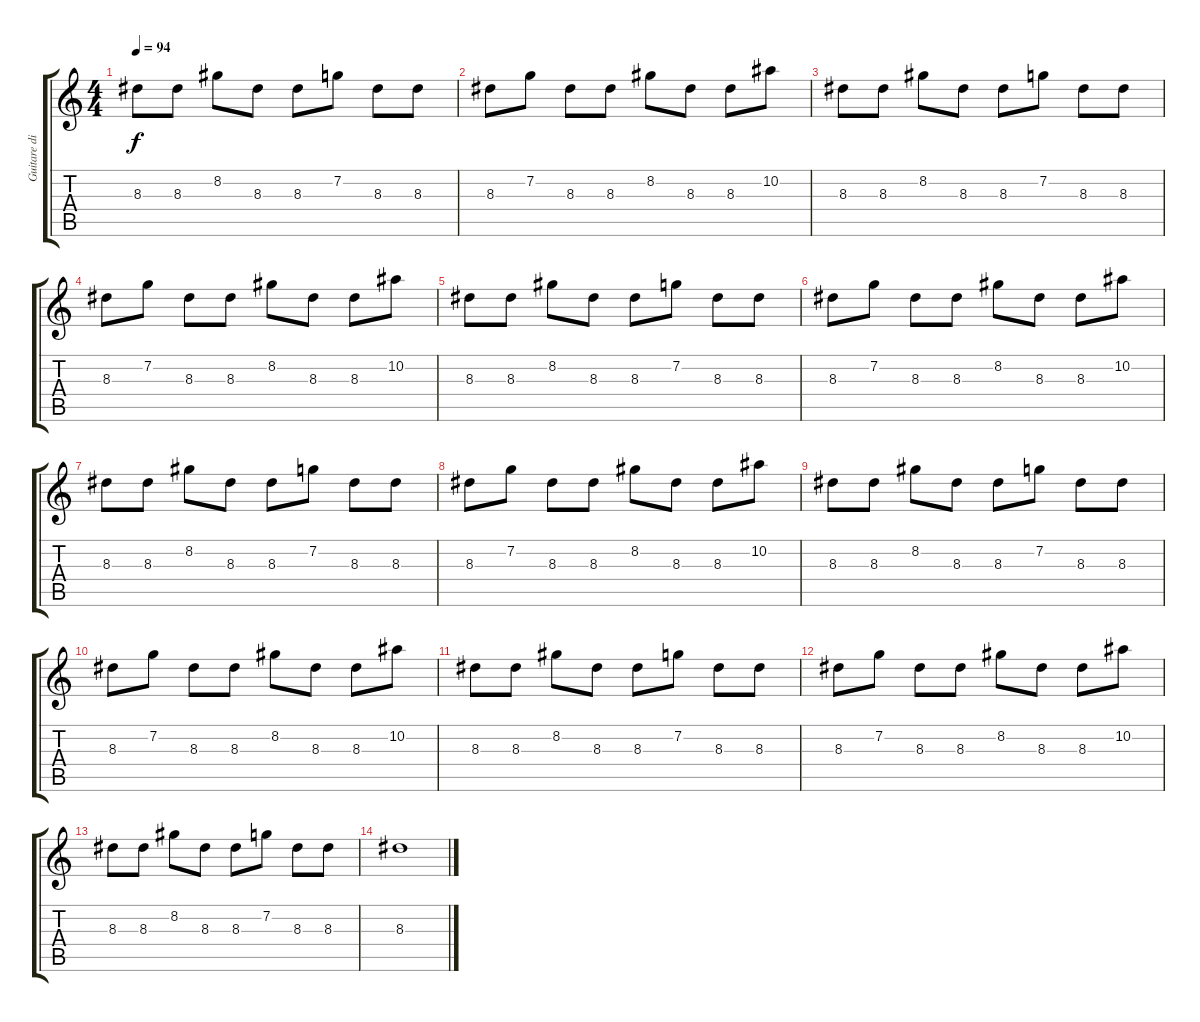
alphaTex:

\track ("Guitare disto" "Guitare di") {instrument overdrivenguitar}
\staff {score tabs}
\tuning (E4 C4 G3 C3 G2 C2) {hide}
\ts (4 4)
\tempo 94
\clef g2
\ks c
8.3.8{dy f} 8.3.8 8.2.8 8.3.8 8.3.8 7.2.8 8.3.8 8.3.8 |
8.3.8{volume 10} 7.2.8 8.3.8 8.3.8 8.2.8 8.3.8 8.3.8 10.2.8 |
8.3.8 8.3.8 8.2.8 8.3.8 8.3.8 7.2.8 8.3.8 8.3.8 |
8.3.8{volume 10} 7.2.8 8.3.8 8.3.8 8.2.8 8.3.8 8.3.8 10.2.8 |
8.3.8 8.3.8 8.2.8 8.3.8 8.3.8 7.2.8 8.3.8 8.3.8 |
8.3.8{volume 10} 7.2.8 8.3.8 8.3.8 8.2.8 8.3.8 8.3.8 10.2.8 |
8.3.8 8.3.8 8.2.8 8.3.8 8.3.8 7.2.8 8.3.8 8.3.8 |
8.3.8{volume 10} 7.2.8 8.3.8 8.3.8 8.2.8 8.3.8 8.3.8 10.2.8 |
8.3.8 8.3.8 8.2.8 8.3.8 8.3.8 7.2.8 8.3.8 8.3.8 |
8.3.8{volume 10} 7.2.8 8.3.8 8.3.8 8.2.8 8.3.8 8.3.8 10.2.8 |
8.3.8 8.3.8 8.2.8 8.3.8 8.3.8 7.2.8 8.3.8 8.3.8 |
8.3.8{volume 10} 7.2.8 8.3.8 8.3.8 8.2.8 8.3.8 8.3.8 10.2.8 |
8.3.8 8.3.8 8.2.8 8.3.8 8.3.8 7.2.8 8.3.8 8.3.8 |
8.3.1{volume 0}
